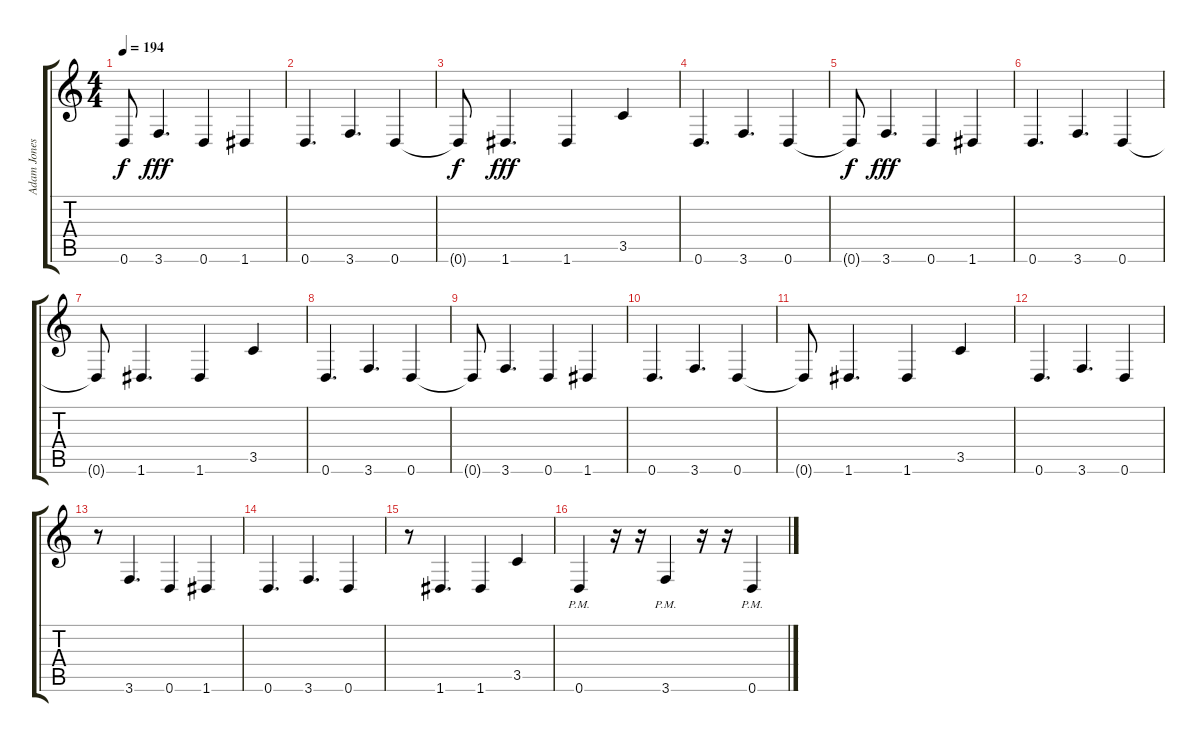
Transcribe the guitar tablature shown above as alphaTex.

\track ("Adam Jones" "Adam Jones") {instrument distortionguitar}
\staff {score tabs}
\tuning (E4 B3 G3 D3 A2 D2) {hide}
\ts (4 4)
\tempo 194
\clef g2
\ks c
0.6{t}.8{dy f} 3.6.4{d dy fff} 0.6.4 1.6.4 |
0.6.4{d} 3.6.4{d} 0.6.4 |
0.6{t}.8{dy f} 1.6.4{d dy fff} 1.6.4 3.5.4 |
0.6.4{d} 3.6.4{d} 0.6.4 |
0.6{t}.8{dy f} 3.6.4{d dy fff} 0.6.4 1.6.4 |
0.6.4{d} 3.6.4{d} 0.6.4 |
0.6{t}.8 1.6.4{d} 1.6.4 3.5.4 |
0.6.4{d} 3.6.4{d} 0.6.4 |
0.6{t}.8 3.6.4{d} 0.6.4 1.6.4 |
0.6.4{d} 3.6.4{d} 0.6.4 |
0.6{t}.8 1.6.4{d} 1.6.4 3.5.4 |
0.6.4{d} 3.6.4{d} 0.6.4 |
r.8 3.6.4{d} 0.6.4 1.6.4 |
0.6.4{d} 3.6.4{d} 0.6.4 |
r.8 1.6.4{d} 1.6.4 3.5.4 |
0.6{pm}.4 r.16 r.16 3.6{pm}.4 r.16 r.16 0.6{pm}.4
